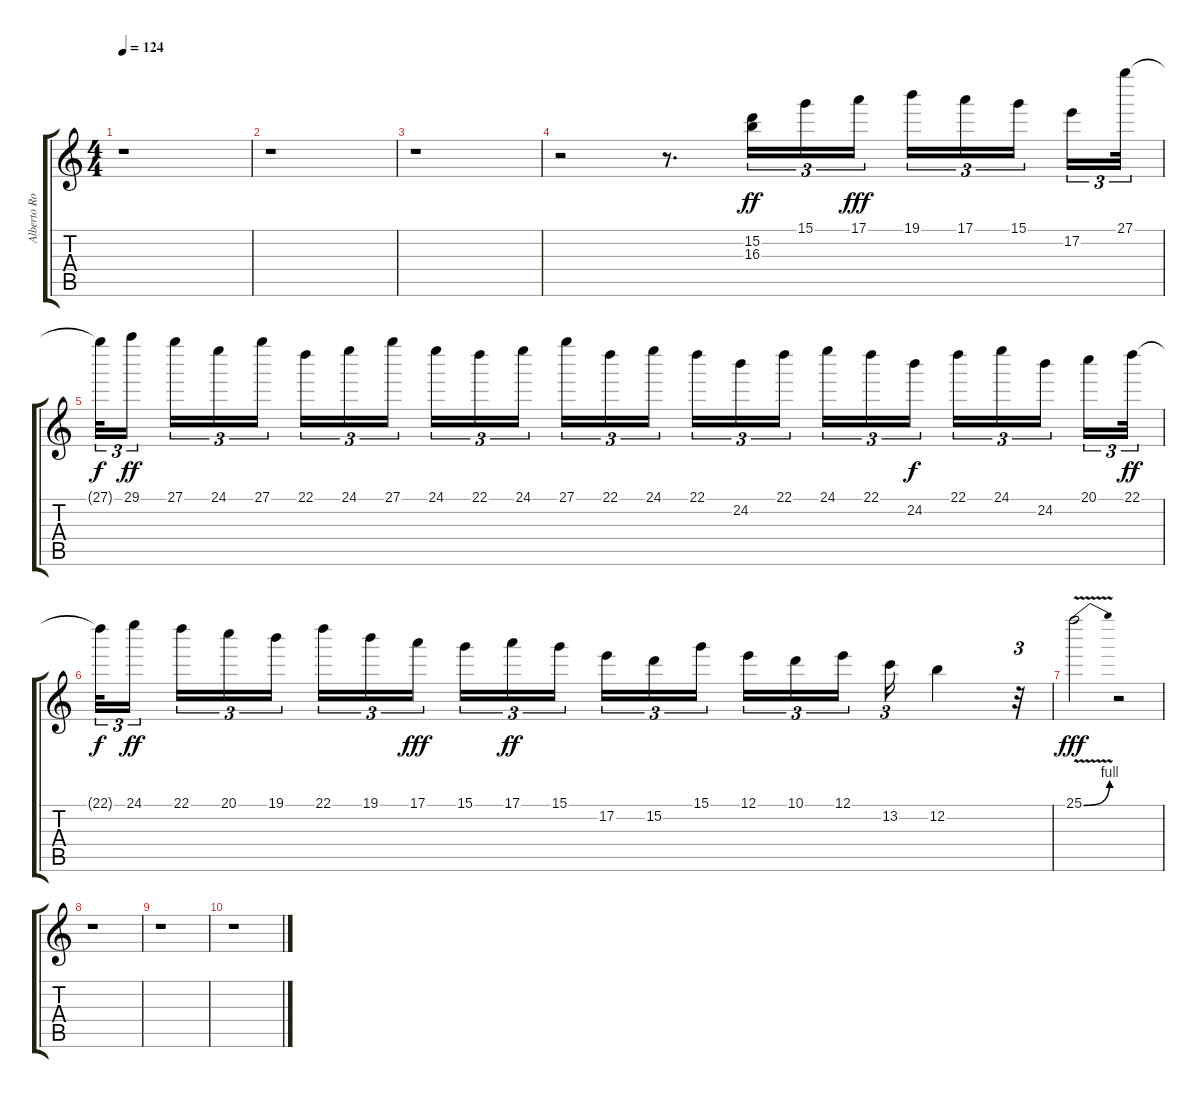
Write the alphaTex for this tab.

\track ("Alberto Rocchetti [keyboards]" "Alberto Ro") {instrument distortionguitar}
\staff {score tabs}
\tuning (E4 B3 G3 D3 A2 E2) {hide}
\ts (4 4)
\tempo 124
\clef g2
\ks c
r.1{dy ff} |
r.1 |
r.1 |
r.2 r.8{d} (15.2 16.3).16{tu (3 2)} 15.1.16{tu (3 2)} 17.1.16{tu (3 2) dy fff} 19.1.16{tu (3 2)} 17.1.16{tu (3 2)} 15.1.16{tu (3 2)} 17.2.16{tu (3 2)} 27.1.32{tu (3 2)} |
27.1{t}.32{tu (3 2) dy f} 29.1.16{tu (3 2) dy ff} 27.1.16{tu (3 2)} 24.1.16{tu (3 2)} 27.1.16{tu (3 2)} 22.1.16{tu (3 2)} 24.1.16{tu (3 2)} 27.1.16{tu (3 2)} 24.1.16{tu (3 2)} 22.1.16{tu (3 2)} 24.1.16{tu (3 2)} 27.1.16{tu (3 2)} 22.1.16{tu (3 2)} 24.1.16{tu (3 2)} 22.1.16{tu (3 2)} 24.2.16{tu (3 2)} 22.1.16{tu (3 2)} 24.1.16{tu (3 2)} 22.1.16{tu (3 2)} 24.2.16{tu (3 2) dy f} 22.1.16{tu (3 2)} 24.1.16{tu (3 2)} 24.2.16{tu (3 2)} 20.1.16{tu (3 2)} 22.1.32{tu (3 2) dy ff} |
22.1{t}.32{tu (3 2) dy f} 24.1.16{tu (3 2) dy ff} 22.1.16{tu (3 2)} 20.1.16{tu (3 2)} 19.1.16{tu (3 2)} 22.1.16{tu (3 2)} 19.1.16{tu (3 2)} 17.1.16{tu (3 2) dy fff} 15.1.16{tu (3 2)} 17.1.16{tu (3 2) dy ff} 15.1.16{tu (3 2)} 17.2.16{tu (3 2)} 15.2.16{tu (3 2)} 15.1.16{tu (3 2)} 12.1.16{tu (3 2)} 10.1.16{tu (3 2)} 12.1.16{tu (3 2)} 13.2.16{tu (3 2)} 12.2.4 r.32{tu (3 2)} |
25.1{be (bend 0 0 60 4) v}.2{dy fff} r.2 |
r.1 |
r.1 |
r.1
